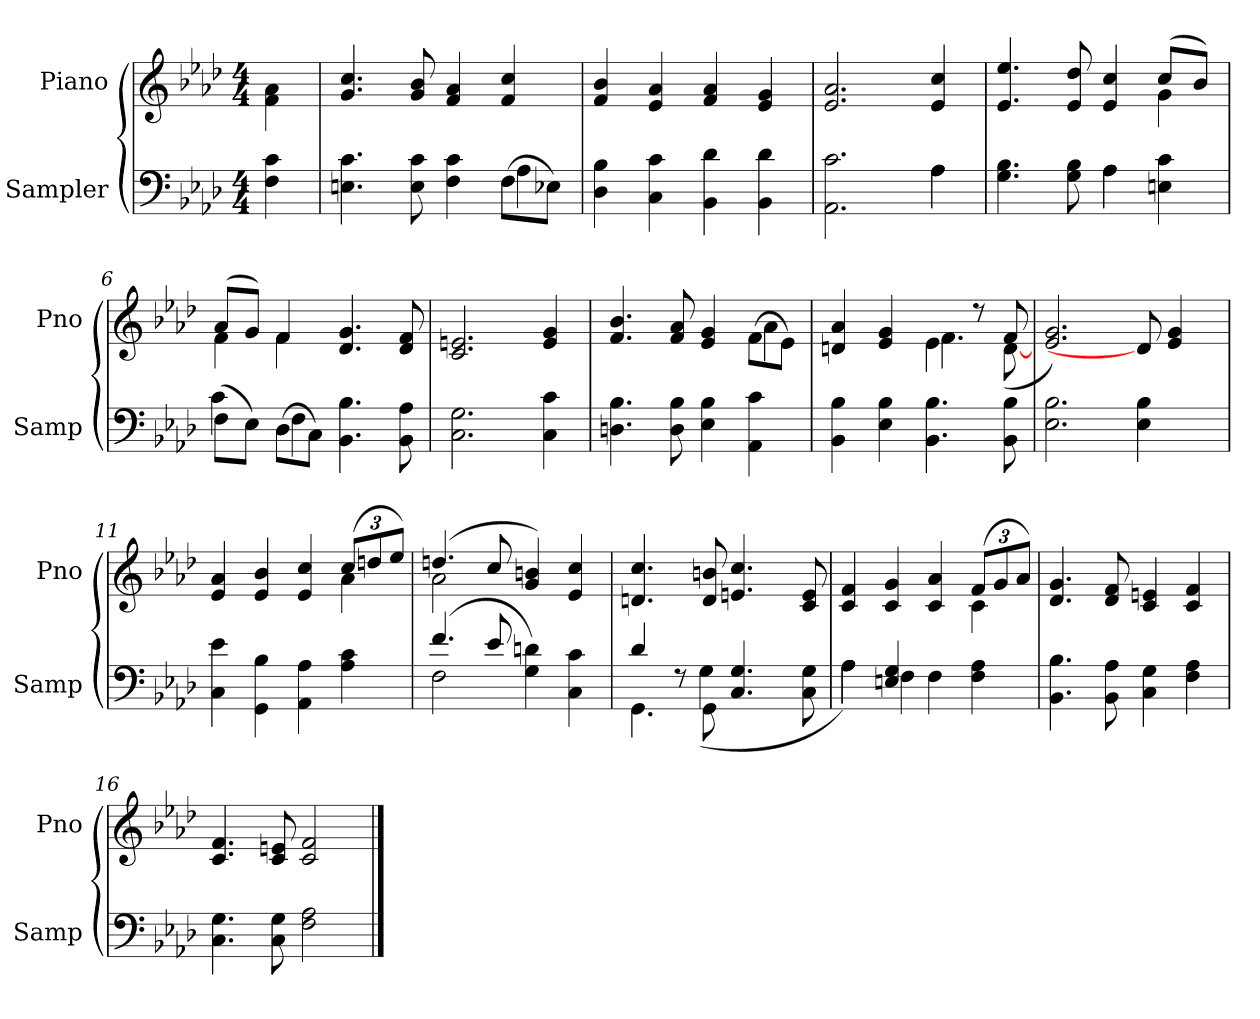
**kern	**kern
*part2	*part1
*staff2	*staff1
*I"Sampler	*I"Piano
*I'Samp	*I'Pno
*clefF4	*clefG2
*k[b-e-a-d-]	*k[b-e-a-d-]
*A-:	*A-:
*M4/4	*M4/4
=1	=1
4F 4c	4f\ 4a-\
=2	=2
*^	*
4.En 4.c	2.ryy	4.g 4.cc
8E 8c	.	8g 8b-
4F 4c	.	4f 4a-
(8F\L	4A-	4f 4cc
8E-X\J)	.	.
*v	*v	*
=3	=3
4D- 4B-	4f 4b-
4C 4c	4e- 4a-
4BB- 4d-	4f 4a-
4BB- 4d-	4e- 4g
=4	=4
*^	*
2.AA- 2.c	2.ryy	2.e- 2.a-
4A-\	4A-	4e- 4cc
=5	=5	=5
*	*	*^
4.G 4.B-	2ryy	4.e- 4.ee-	2.ryy
8G 8B-	.	8e- 8dd-	.
4A-\	4A-	4e- 4cc	.
4En 4c	4ryy	(8cc/L	4g
.	.	8b-/J)	.
=6	=6	=6	=6
(8F\L	4c	(8a-/L	4f
8E-\J)	.	8g/J)	.
(8D-\L	4F	4f/	4f
8C\J)	.	.	.
4.BB- 4.B-	2ryy	4.d- 4.g	2ryy
8BB- 8A-	.	8d- 8f	.
*v	*v	*	*
*	*v	*v
=7	=7
2.C 2.G	2.c 2.en
4C 4c	4e 4g
=8	=8
*	*^
4.Dn 4.B-	4.f 4.b-	2.ryy
8D 8B-	8f 8a-	.
4E- 4B-	4e- 4g	.
4AA- 4c	(8f\L	4a-
.	8e-\J)	.
=9	=9	=9
4BB- 4B-	4dn 4a-	2ryy
4E- 4B-	4e- 4g	.
4.BB- 4.B-	4e-\	4.f
.	8r	.
8BB- 8B-	8f/	([8d
*	*v	*v
=10	=10
2.E- 2.B-	2.e- 2.g)
4E- 4B-	8d]
.	4e- 4g
8ryy	.
=11	=11
*	*^
4C 4e-	4e- 4a-	2.ryy
4GG 4B-	4e- 4b-	.
4AA- 4A-	4e- 4cc	.
4A- 4c	(12cc/L	4a-
.	12ddn/	.
.	12ee-/J)	.
=12	=12	=12
*^	*	*
(4.f/	2F	(4.ddn/	2a-
8e-/	.	8cc/	.
4G 4dn)	2ryy	4g 4bn)	2ryy
4C 4c	.	4e- 4cc	.
*	*	*v	*v
=13	=13	=13
4d-/	4.GG	4.dn 4.cc
8r	.	.
8GG\	(4G	8d 8bn
4.C 4.G	.	4.en 4.cc
.	4.ryy	.
8C 8G	.	8c 8e
=14	=14	=14
*	*	*^
4A-\)	4A-	4c 4f	2.ryy
4En 4G	4F	4c 4g	.
4F\	2ryy	4c 4a-	.
4F 4A-	.	(12f/L	4c
.	.	12g/	.
.	.	12a-/J)	.
*v	*v	*	*
*	*v	*v
=15	=15
4.BB- 4.B-	4.d- 4.g
8BB- 8A-	8d- 8f
4C 4G	4c 4en
4F 4A-	4c 4f
=16	=16
4.C 4.G	4.c 4.f
8C 8G	8c 8en
2F 2A-	2c 2f
==	==
*-	*-
